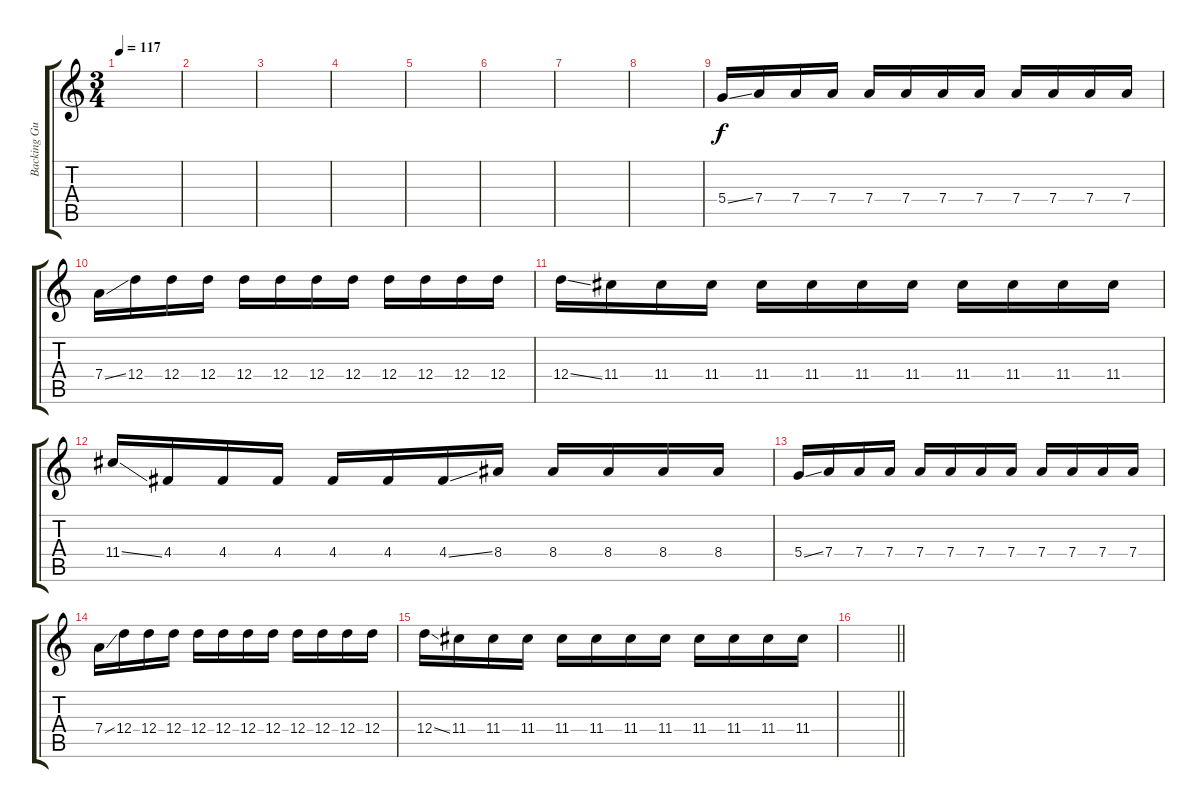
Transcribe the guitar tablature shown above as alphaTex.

\track ("Backing Guitar" "Backing Gu") {instrument distortionguitar}
\staff {score tabs}
\tuning (E4 B3 G3 D3 A2 D2) {hide}
\ts (3 4)
\tempo 117
\clef g2
\ks c
|
|
|
|
|
|
|
|
5.4{ss}.16 7.4.16 7.4.16 7.4.16 7.4.16 7.4.16 7.4.16 7.4.16 7.4.16 7.4.16 7.4.16 7.4.16 |
7.4{ss}.16 12.4.16 12.4.16 12.4.16 12.4.16 12.4.16 12.4.16 12.4.16 12.4.16 12.4.16 12.4.16 12.4.16 |
12.4{ss}.16 11.4.16 11.4.16 11.4.16 11.4.16 11.4.16 11.4.16 11.4.16 11.4.16 11.4.16 11.4.16 11.4.16 |
11.4{ss}.16 4.4.16 4.4.16 4.4.16 4.4.16 4.4.16 4.4{ss}.16 8.4.16 8.4.16 8.4.16 8.4.16 8.4.16 |
5.4{ss}.16 7.4.16 7.4.16 7.4.16 7.4.16 7.4.16 7.4.16 7.4.16 7.4.16 7.4.16 7.4.16 7.4.16 |
7.4{ss}.16 12.4.16 12.4.16 12.4.16 12.4.16 12.4.16 12.4.16 12.4.16 12.4.16 12.4.16 12.4.16 12.4.16 |
12.4{ss}.16 11.4.16 11.4.16 11.4.16 11.4.16 11.4.16 11.4.16 11.4.16 11.4.16 11.4.16 11.4.16 11.4.16 |
\barLineRight lightlight
